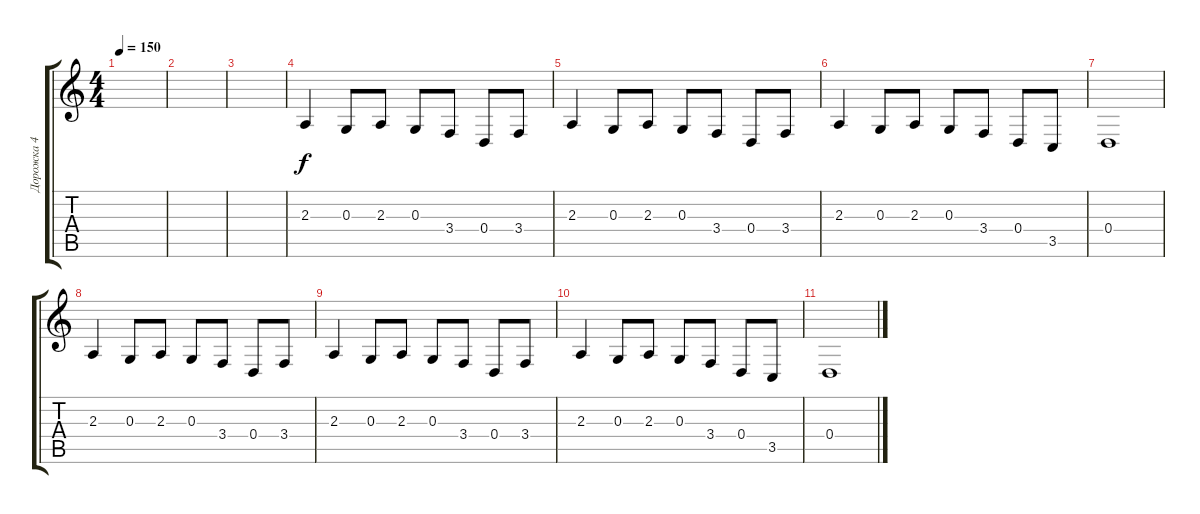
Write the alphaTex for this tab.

\track ("Дорожка 4" "Дорожка 4") {instrument harpsichord}
\staff {score tabs}
\tuning (E4 B3 G3 D3 A2 E2) {hide}
\ts (4 4)
\tempo 150
\clef g2
\ks c
|
|
|
2.3.4 0.3.8 2.3.8 0.3.8 3.4.8 0.4.8 3.4.8 |
2.3.4 0.3.8 2.3.8 0.3.8 3.4.8 0.4.8 3.4.8 |
2.3.4 0.3.8 2.3.8 0.3.8 3.4.8 0.4.8 3.5.8 |
0.4.1 |
2.3.4 0.3.8 2.3.8 0.3.8 3.4.8 0.4.8 3.4.8 |
2.3.4 0.3.8 2.3.8 0.3.8 3.4.8 0.4.8 3.4.8 |
2.3.4 0.3.8 2.3.8 0.3.8 3.4.8 0.4.8 3.5.8 |
0.4.1
